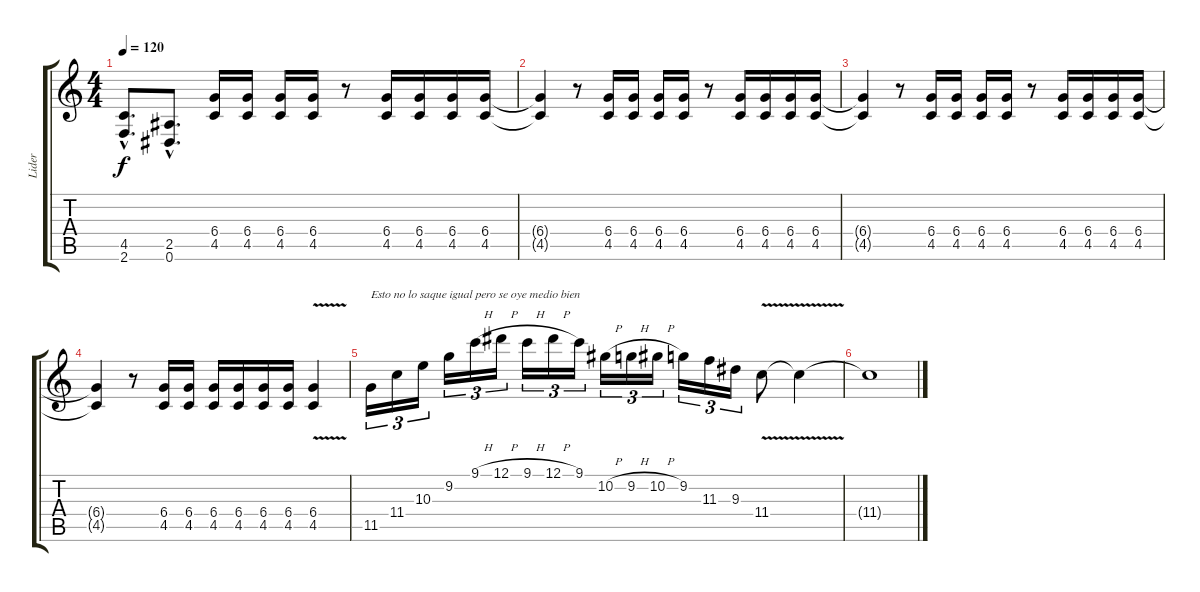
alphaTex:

\track ("Lider" "Lider") {instrument acousticguitarnylon}
\staff {score tabs}
\tuning (Eb4 Bb3 Gb3 Db3 Ab2 Eb2) {hide}
\ts (4 4)
\tempo 120
\clef g2
\ks c
(4.5{hac} 2.6{hac}).8{d dy f} (2.5{hac} 0.6{hac}).8{d} (6.4 4.5).16 (6.4 4.5).16 (6.4 4.5).16 (6.4 4.5).16 r.8 (6.4 4.5).16 (6.4 4.5).16 (6.4 4.5).16 (6.4 4.5).16 |
(6.4{t} 4.5{t}).4 r.8 (6.4 4.5).16 (6.4 4.5).16 (6.4 4.5).16 (6.4 4.5).16 r.8 (6.4 4.5).16 (6.4 4.5).16 (6.4 4.5).16 (6.4 4.5).16 |
(6.4{t} 4.5{t}).4 r.8 (6.4 4.5).16 (6.4 4.5).16 (6.4 4.5).16 (6.4 4.5).16 r.8 (6.4 4.5).16 (6.4 4.5).16 (6.4 4.5).16 (6.4 4.5).16 |
(6.4{t} 4.5{t}).4 r.8 (6.4 4.5).16 (6.4 4.5).16 (6.4 4.5).16 (6.4 4.5).16 (6.4 4.5).16 (6.4 4.5).16 (6.4{v} 4.5).4 |
11.5.16{tu (3 2) txt "Esto no lo saque igual pero se oye medio bien"} 11.4.16{tu (3 2)} 10.3.16{tu (3 2)} 9.2.16{tu (3 2)} 9.1{h}.16{tu (3 2)} 12.1{h}.16{tu (3 2)} 9.1{h}.16{tu (3 2)} 12.1{h}.16{tu (3 2)} 9.1.16{tu (3 2)} 10.2{h}.16{tu (3 2)} 9.2{h}.16{tu (3 2)} 10.2{h}.16{tu (3 2)} 9.2.16{tu (3 2)} 11.3.16{tu (3 2)} 9.3.16{tu (3 2)} 11.4{v}.8 11.4{t}.4 |
11.4{t}.1
